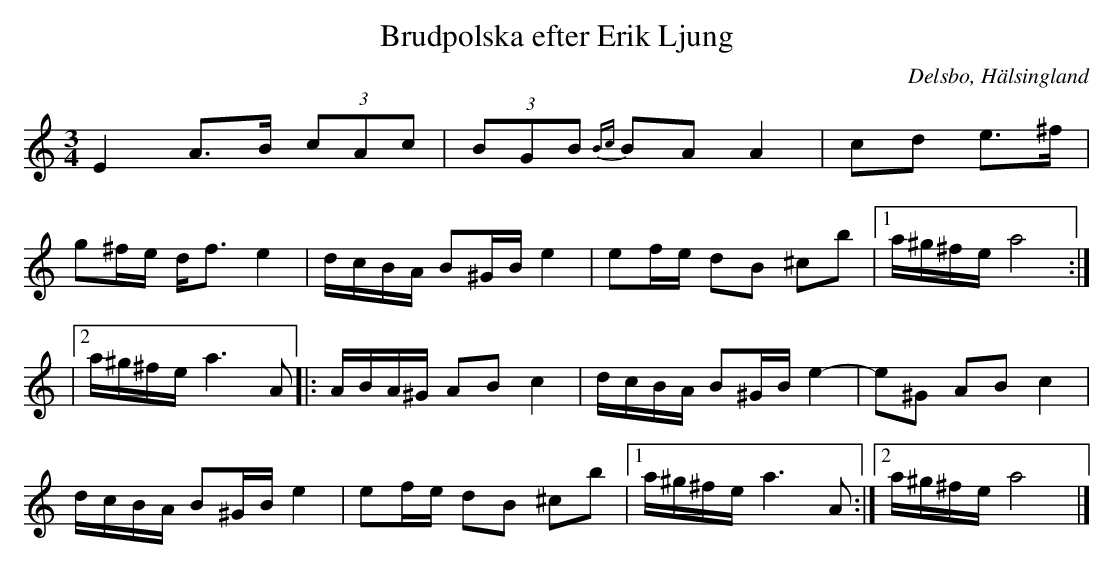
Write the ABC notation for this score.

X:1
T: Brudpolska efter Erik Ljung
O: Delsbo, Hälsingland
M: 3/4
L: 1/8
K: Am
E2 A>B (3cAc| (3BGB {Bc}BA A2|cd e>^f|
g^f/e/ d<f e2 | d/c/B/A/ B^G/B/ e2 | ef/e/ dB ^cb |1 a/^g/^f/e/ a4 :|
|2 a/^g/^f/e/ a3 A |: A/B/A/^G/ AB c2 | d/c/B/A/ B^G/B/ e2- | e^G AB c2 |
d/c/B/A/ B^G/B/ e2 | ef/e/ dB ^cb |1 a/^g/^f/e/ a3 A :|2 a/^g/^f/e/ a4 |]
